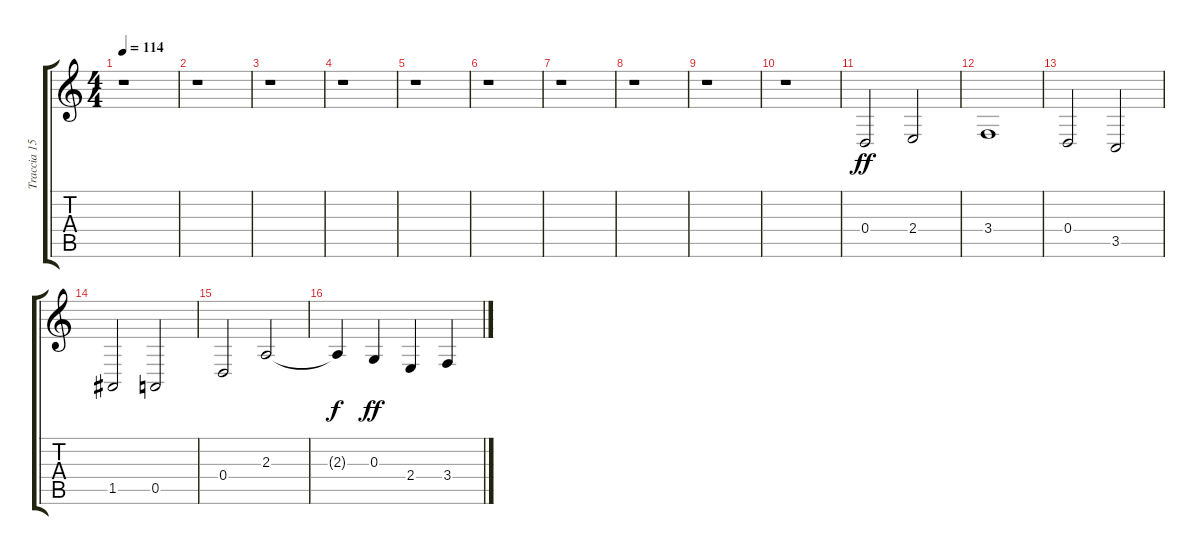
\track ("Traccia 15" "Traccia 15") {instrument sitar}
\staff {score tabs}
\tuning (E4 B3 G3 D3 A2 E2) {hide}
\ts (4 4)
\tempo 114
\clef g2
\ks c
r.1{dy ff} |
r.1 |
r.1 |
r.1 |
r.1 |
r.1 |
r.1 |
r.1 |
r.1 |
r.1 |
0.4.2 2.4.2 |
3.4.1 |
0.4.2 3.5.2 |
1.5.2 0.5.2 |
0.4.2 2.3.2 |
2.3{t}.4{dy f} 0.3.4{dy ff} 2.4.4 3.4.4
